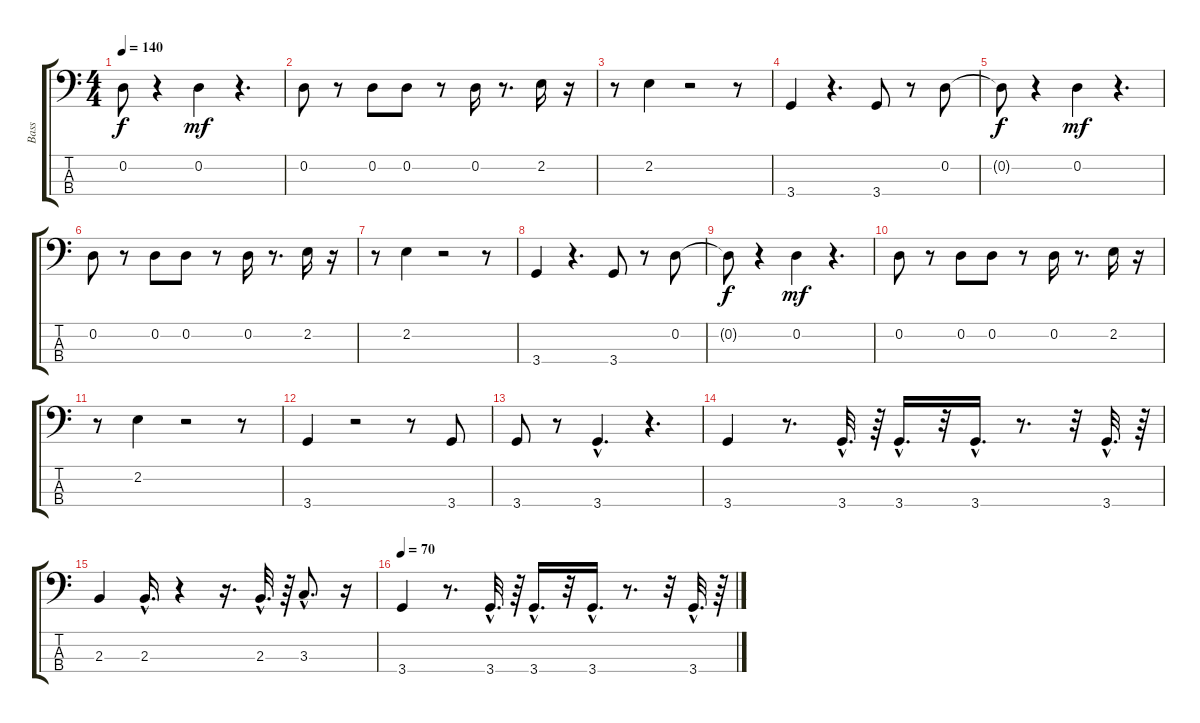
\track ("Bass" "Bass") {instrument fretlessbass}
\staff {score tabs}
\tuning (G2 D2 A1 E1) {hide}
\ts (4 4)
\tempo 140
\clef f4
\ks c
0.2{t}.8{dy f} r.4 0.2.4{dy mf} r.4{d} |
0.2.8 r.8 0.2.8 0.2.8 r.8 0.2.16 r.8{d} 2.2.16 r.16 |
r.8 2.2.4 r.2 r.8 |
3.4.4 r.4{d} 3.4.8 r.8 0.2.8 |
0.2{t}.8{dy f} r.4 0.2.4{dy mf} r.4{d} |
0.2.8 r.8 0.2.8 0.2.8 r.8 0.2.16 r.8{d} 2.2.16 r.16 |
r.8 2.2.4 r.2 r.8 |
3.4.4 r.4{d} 3.4.8 r.8 0.2.8 |
0.2{t}.8{dy f} r.4 0.2.4{dy mf} r.4{d} |
0.2.8 r.8 0.2.8 0.2.8 r.8 0.2.16 r.8{d} 2.2.16 r.16 |
r.8 2.2.4 r.2 r.8 |
3.4.4 r.2 r.8 3.4.8 |
3.4.8 r.8 3.4{hac}.4{d} r.4{d} |
3.4.4 r.8{d} 3.4{hac}.32{d} r.64 3.4{hac}.16{d} r.32 3.4{hac}.16{d} r.8{d} r.32 3.4{hac}.32{d} r.64 |
2.3.4 2.3{hac}.16{d} r.4 r.16{d} 2.3{hac}.32{d} r.64 3.3{hac}.8{d} r.16 |
\tempo 70
3.4.4 r.8{d} 3.4{hac}.32{d} r.64 3.4{hac}.16{d} r.32 3.4{hac}.16{d} r.8{d} r.32 3.4{hac}.32{d} r.64
